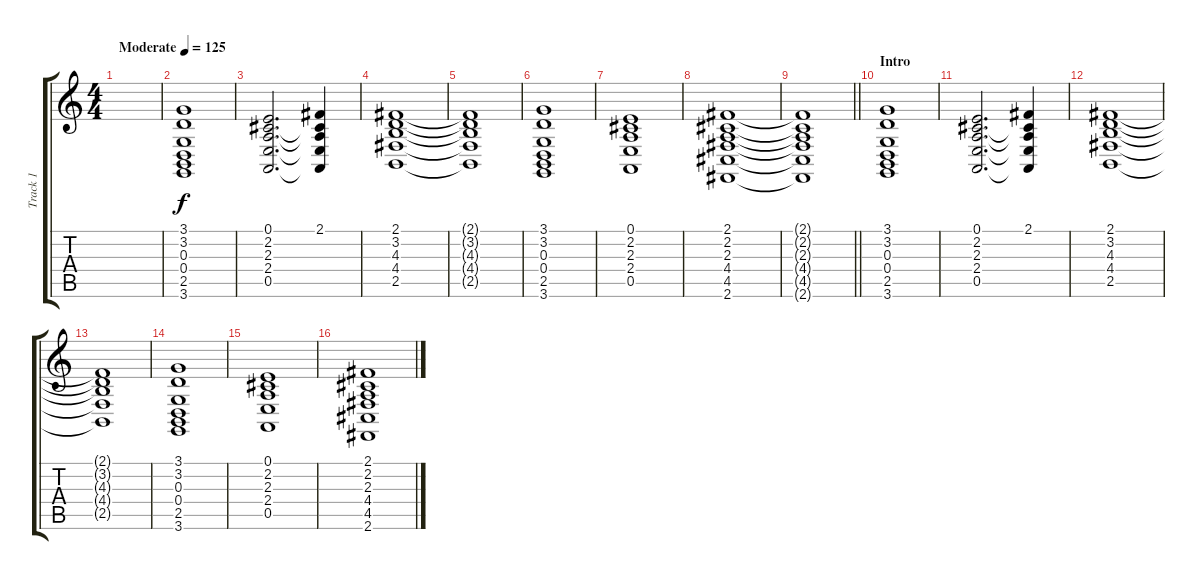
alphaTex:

\track ("Track 1" "Track 1") {instrument synthstrings1}
\staff {score tabs}
\tuning (E4 B3 G3 D3 A2 E2) {hide}
\ts (4 4)
\tempo (125 "Moderate")
\clef g2
\ks c
|
(3.1 3.2 0.3 0.4 2.5 3.6).1 |
(0.1 2.2 2.3 2.4 0.5).2{d} (2.1 2.2{t} 2.3{t} 2.4{t} 0.5{t}).4 |
(2.1 3.2 4.3 4.4 2.5).1 |
(2.1{t} 3.2{t} 4.3{t} 4.4{t} 2.5{t}).1 |
(3.1 3.2 0.3 0.4 2.5 3.6).1 |
(0.1 2.2 2.3 2.4 0.5).1 |
(2.1 2.2 2.3 4.4 4.5 2.6).1 |
\barLineRight lightlight
(2.1{t} 2.2{t} 2.3{t} 4.4{t} 4.5{t} 2.6{t}).1 |
\section ("" "Intro")
(3.1 3.2 0.3 0.4 2.5 3.6).1 |
(0.1 2.2 2.3 2.4 0.5).2{d} (2.1 2.2{t} 2.3{t} 2.4{t} 0.5{t}).4 |
(2.1 3.2 4.3 4.4 2.5).1 |
(2.1{t} 3.2{t} 4.3{t} 4.4{t} 2.5{t}).1 |
(3.1 3.2 0.3 0.4 2.5 3.6).1 |
(0.1 2.2 2.3 2.4 0.5).1 |
(2.1 2.2 2.3 4.4 4.5 2.6).1
